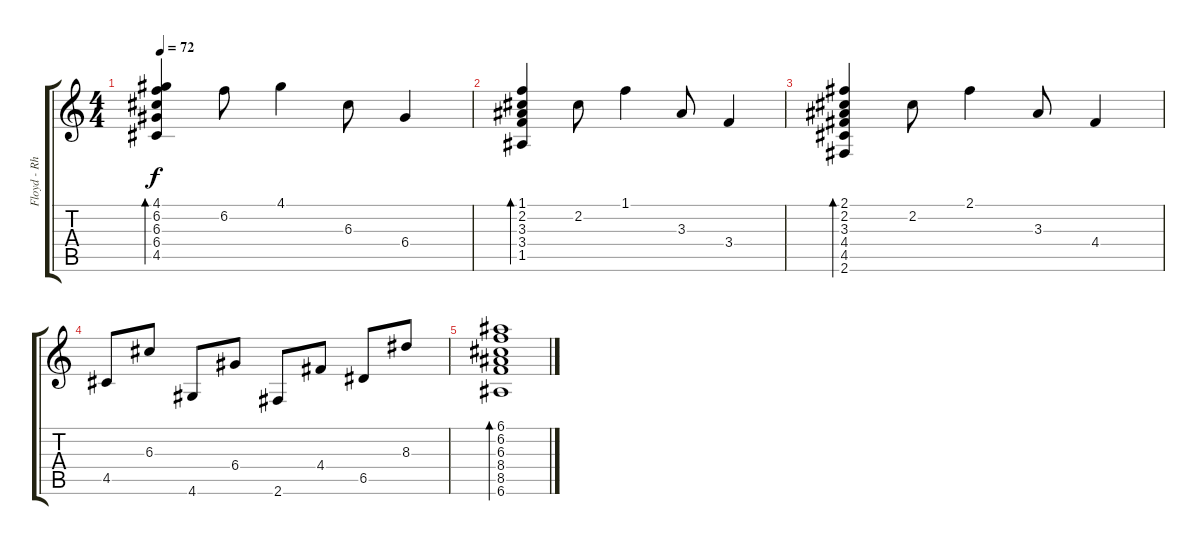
\track ("Floyd - Rhythm Guitar 2" "Floyd - Rh") {instrument distortionguitar}
\staff {score tabs}
\tuning (E4 B3 G3 D3 A2 E2) {hide}
\ts (4 4)
\tempo 72
\clef g2
\ks c
(4.1 6.2 6.3 6.4 4.5).4{bd 240 dy f} 6.2.8 4.1.4 6.3.8 6.4.4 |
(1.1 2.2 3.3 3.4 1.5).4{bd 240} 2.2.8 1.1.4 3.3.8 3.4.4 |
(2.1 2.2 3.3 4.4 4.5 2.6).4{bd 240} 2.2.8 2.1.4 3.3.8 4.4.4 |
4.5.8 6.3.8 4.6.8 6.4.8 2.6.8 4.4.8 6.5.8 8.3.8 |
(6.1 6.2 6.3 8.4 8.5 6.6).1{bd 120}
